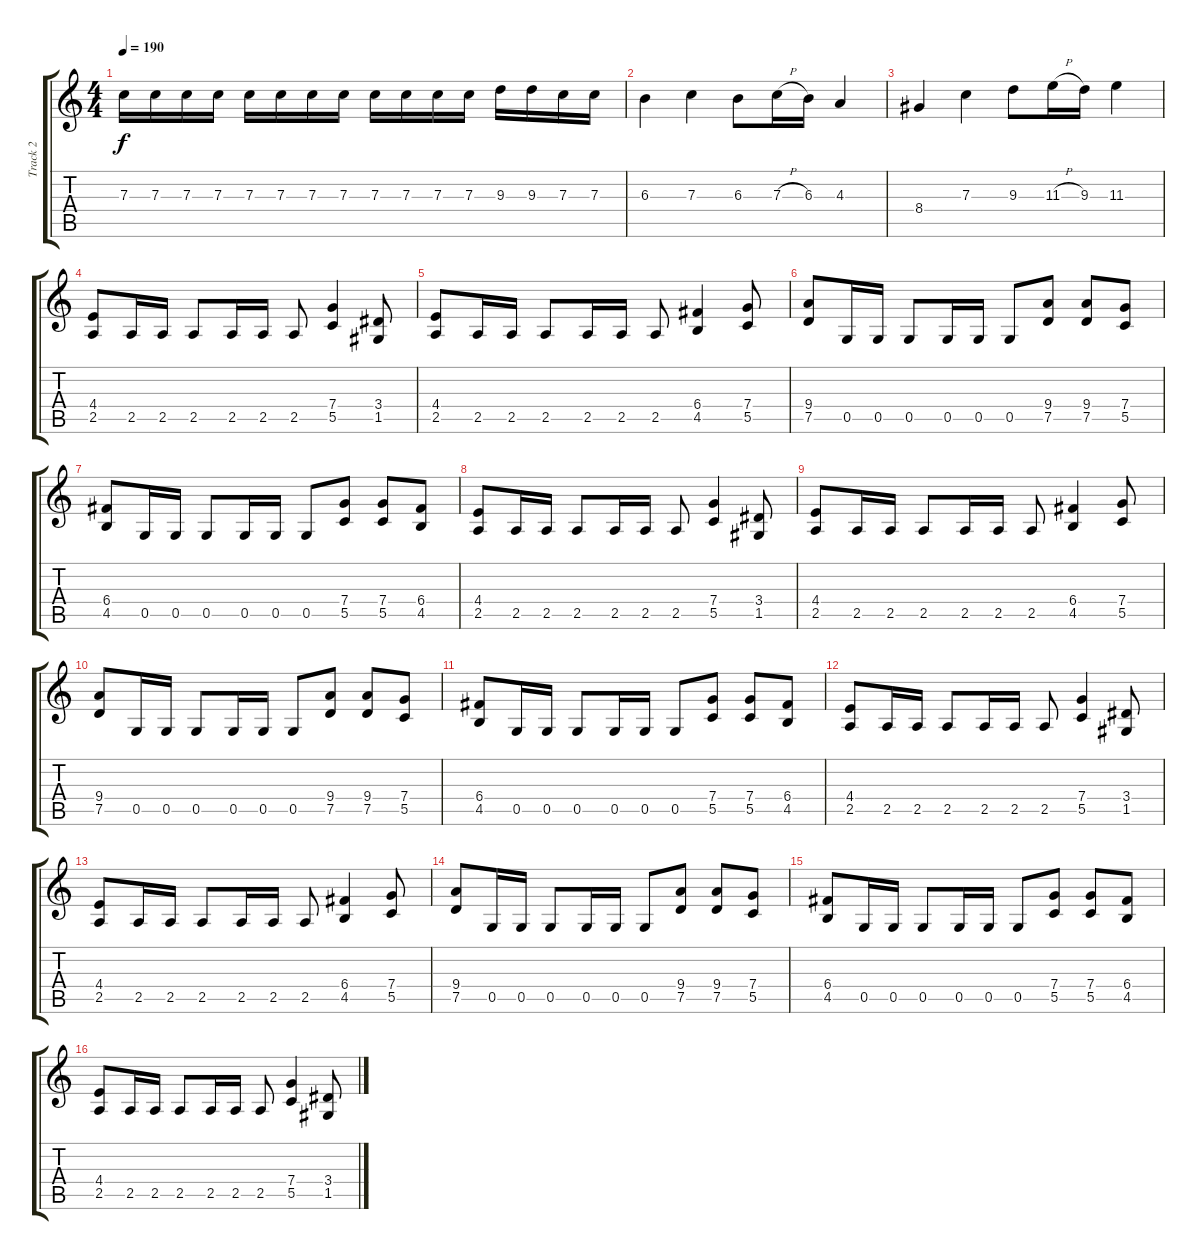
\track ("Track 2" "Track 2") {instrument distortionguitar}
\staff {score tabs}
\tuning (D4 A3 F3 C3 G2 D2) {hide}
\ts (4 4)
\tempo 190
\clef g2
\ks c
7.3.16{dy f} 7.3.16 7.3.16 7.3.16 7.3.16 7.3.16 7.3.16 7.3.16 7.3.16 7.3.16 7.3.16 7.3.16 9.3.16 9.3.16 7.3.16 7.3.16 |
6.3.4 7.3.4 6.3.8 7.3{h}.16 6.3.16 4.3.4 |
8.4.4 7.3.4 9.3.8 11.3{h}.16 9.3.16 11.3.4 |
(4.4 2.5).8 2.5.16 2.5.16 2.5.8 2.5.16 2.5.16 2.5.8 (7.4 5.5).4 (3.4 1.5).8 |
(4.4 2.5).8 2.5.16 2.5.16 2.5.8 2.5.16 2.5.16 2.5.8 (6.4 4.5).4 (7.4 5.5).8 |
(9.4 7.5).8 0.5.16 0.5.16 0.5.8 0.5.16 0.5.16 0.5.8 (9.4 7.5).8 (9.4 7.5).8 (7.4 5.5).8 |
(6.4 4.5).8 0.5.16 0.5.16 0.5.8 0.5.16 0.5.16 0.5.8 (7.4 5.5).8 (7.4 5.5).8 (6.4 4.5).8 |
(4.4 2.5).8 2.5.16 2.5.16 2.5.8 2.5.16 2.5.16 2.5.8 (7.4 5.5).4 (3.4 1.5).8 |
(4.4 2.5).8 2.5.16 2.5.16 2.5.8 2.5.16 2.5.16 2.5.8 (6.4 4.5).4 (7.4 5.5).8 |
(9.4 7.5).8 0.5.16 0.5.16 0.5.8 0.5.16 0.5.16 0.5.8 (9.4 7.5).8 (9.4 7.5).8 (7.4 5.5).8 |
(6.4 4.5).8 0.5.16 0.5.16 0.5.8 0.5.16 0.5.16 0.5.8 (7.4 5.5).8 (7.4 5.5).8 (6.4 4.5).8 |
(4.4 2.5).8 2.5.16 2.5.16 2.5.8 2.5.16 2.5.16 2.5.8 (7.4 5.5).4 (3.4 1.5).8 |
(4.4 2.5).8 2.5.16 2.5.16 2.5.8 2.5.16 2.5.16 2.5.8 (6.4 4.5).4 (7.4 5.5).8 |
(9.4 7.5).8 0.5.16 0.5.16 0.5.8 0.5.16 0.5.16 0.5.8 (9.4 7.5).8 (9.4 7.5).8 (7.4 5.5).8 |
(6.4 4.5).8 0.5.16 0.5.16 0.5.8 0.5.16 0.5.16 0.5.8 (7.4 5.5).8 (7.4 5.5).8 (6.4 4.5).8 |
(4.4 2.5).8 2.5.16 2.5.16 2.5.8 2.5.16 2.5.16 2.5.8 (7.4 5.5).4 (3.4 1.5).8
